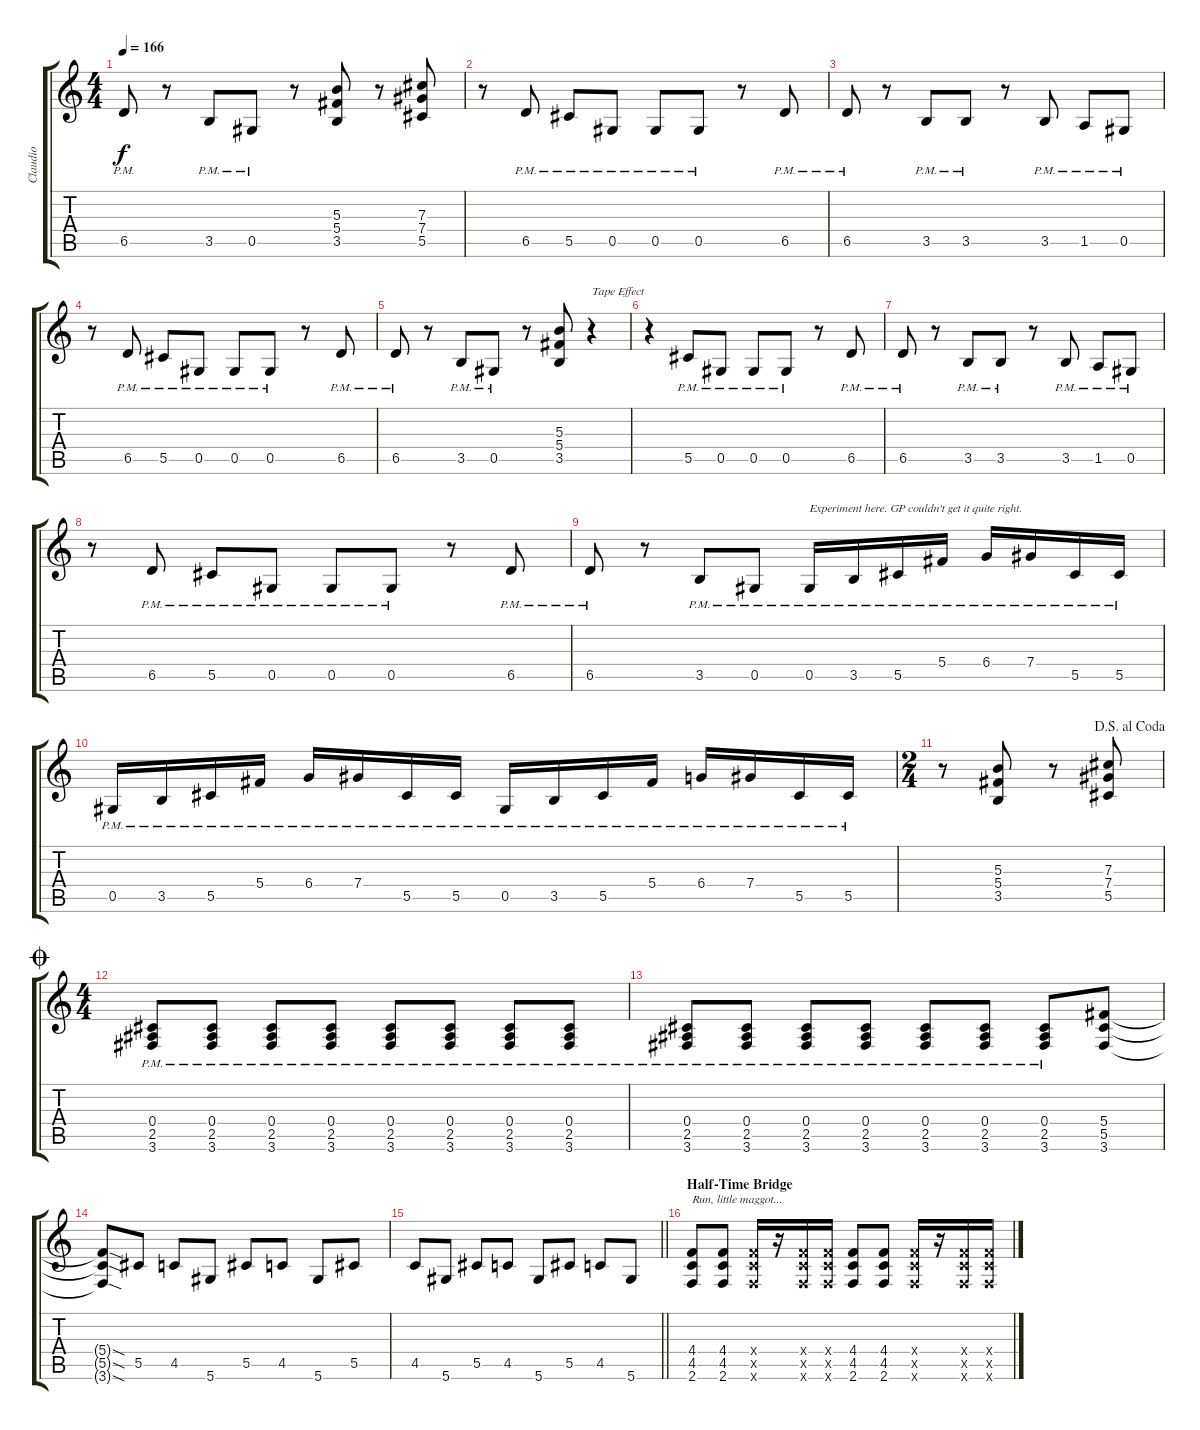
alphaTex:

\track ("Claudio" "Claudio") {instrument distortionguitar}
\staff {score tabs}
\tuning (Eb4 Bb3 Gb3 Db3 Ab2 Eb2) {hide}
\ts (4 4)
\tempo 166
\clef g2
\ks c
6.5{pm}.8{dy f} r.8 3.5{pm}.8 0.5{pm}.8 r.8 (5.3 5.4 3.5).8 r.8 (7.3 7.4 5.5).8 |
r.8 6.5{pm}.8 5.5{pm}.8 0.5{pm}.8 0.5{pm}.8 0.5{pm}.8 r.8 6.5{pm}.8 |
6.5{pm}.8 r.8 3.5{pm}.8 3.5{pm}.8 r.8 3.5{pm}.8 1.5{pm}.8 0.5{pm}.8 |
r.8 6.5{pm}.8 5.5{pm}.8 0.5{pm}.8 0.5{pm}.8 0.5{pm}.8 r.8 6.5{pm}.8 |
6.5{pm}.8 r.8 3.5{pm}.8 0.5{pm}.8 r.8 (5.3 5.4 3.5).8 r.4{txt "Tape Effect"} |
r.4 5.5{pm}.8 0.5{pm}.8 0.5{pm}.8 0.5{pm}.8 r.8 6.5{pm}.8 |
6.5{pm}.8 r.8 3.5{pm}.8 3.5{pm}.8 r.8 3.5{pm}.8 1.5{pm}.8 0.5{pm}.8 |
r.8 6.5{pm}.8 5.5{pm}.8 0.5{pm}.8 0.5{pm}.8 0.5{pm}.8 r.8 6.5{pm}.8 |
6.5{pm}.8 r.8 3.5{pm}.8 0.5{pm}.8 0.5{pm}.16{txt "Experiment here. GP couldn't get it quite right."} 3.5{pm}.16 5.5{pm}.16 5.4{pm}.16 6.4{pm}.16 7.4{pm}.16 5.5{pm}.16 5.5{pm}.16 |
0.5{pm}.16 3.5{pm}.16 5.5{pm}.16 5.4{pm}.16 6.4{pm}.16 7.4{pm}.16 5.5{pm}.16 5.5{pm}.16 0.5{pm}.16 3.5{pm}.16 5.5{pm}.16 5.4{pm}.16 6.4{pm}.16 7.4{pm}.16 5.5{pm}.16 5.5{pm}.16 |
\ts (2 4)
\jump dalsegnoalcoda
r.8 (5.3 5.4 3.5).8 r.8 (7.3 7.4 5.5).8 |
\ts (4 4)
\jump coda
(0.4{pm} 2.5{pm} 3.6{pm}).8 (0.4{pm} 2.5{pm} 3.6{pm}).8 (0.4{pm} 2.5{pm} 3.6{pm}).8 (0.4{pm} 2.5{pm} 3.6{pm}).8 (0.4{pm} 2.5{pm} 3.6{pm}).8 (0.4{pm} 2.5{pm} 3.6{pm}).8 (0.4{pm} 2.5{pm} 3.6{pm}).8 (0.4{pm} 2.5{pm} 3.6{pm}).8 |
(0.4{pm} 2.5{pm} 3.6{pm}).8 (0.4{pm} 2.5{pm} 3.6{pm}).8 (0.4{pm} 2.5{pm} 3.6{pm}).8 (0.4{pm} 2.5{pm} 3.6{pm}).8 (0.4{pm} 2.5{pm} 3.6{pm}).8 (0.4{pm} 2.5{pm} 3.6{pm}).8 (0.4{pm} 2.5{pm} 3.6{pm}).8 (5.4 5.5 3.6).8 |
(5.4{sod t} 5.5{sod t} 3.6{sod t}).8 5.5.8 4.5.8 5.6.8 5.5.8 4.5.8 5.6.8 5.5.8 |
\barLineRight lightlight
4.5.8 5.6.8 5.5.8 4.5.8 5.6.8 5.5.8 4.5.8 5.6.8 |
\section ("" "Half-Time Bridge")
(4.4 4.5 2.6).8{txt "Run, little maggot..."} (4.4 4.5 2.6).8 (4.4{x} 4.5{x} 2.6{x}).16 r.16 (4.4{x} 4.5{x} 2.6{x}).16 (4.4{x} 4.5{x} 2.6{x}).16 (4.4 4.5 2.6).8 (4.4 4.5 2.6).8 (4.4{x} 4.5{x} 2.6{x}).16 r.16 (4.4{x} 4.5{x} 2.6{x}).16 (4.4{x} 4.5{x} 2.6{x}).16
